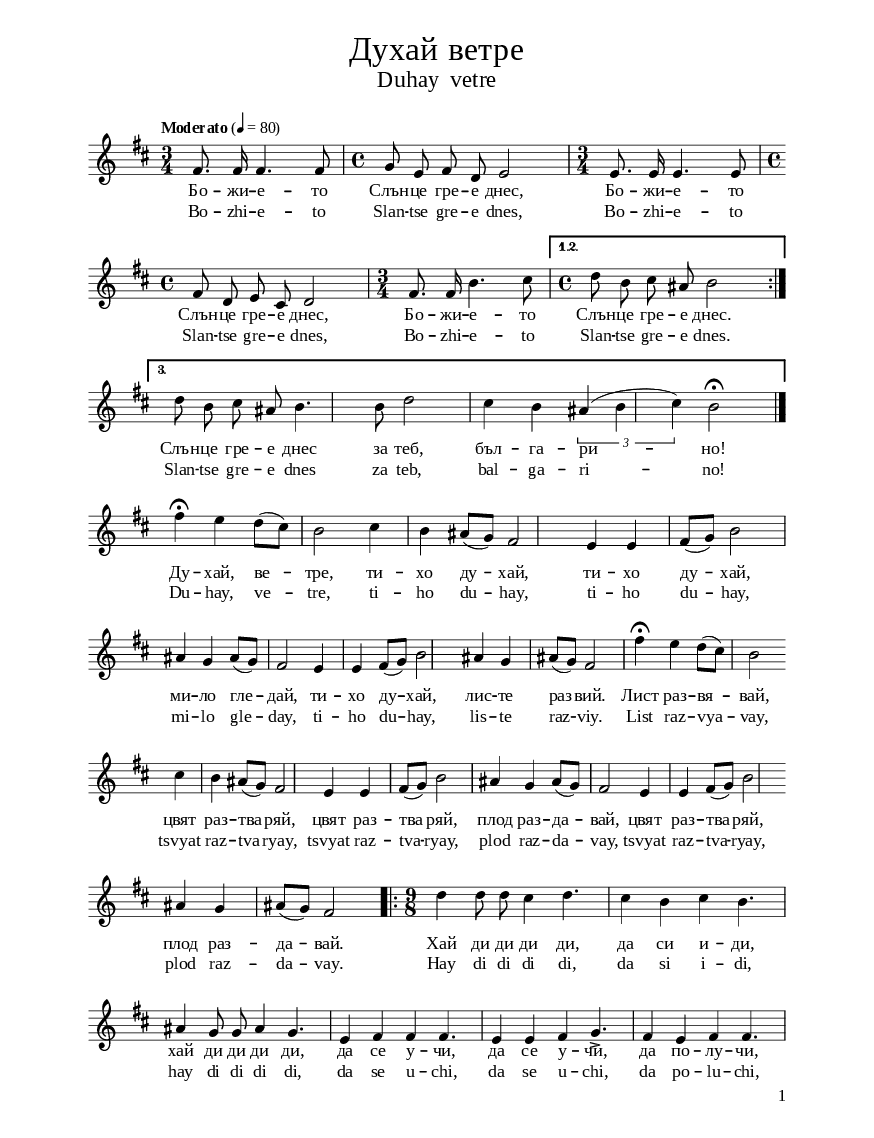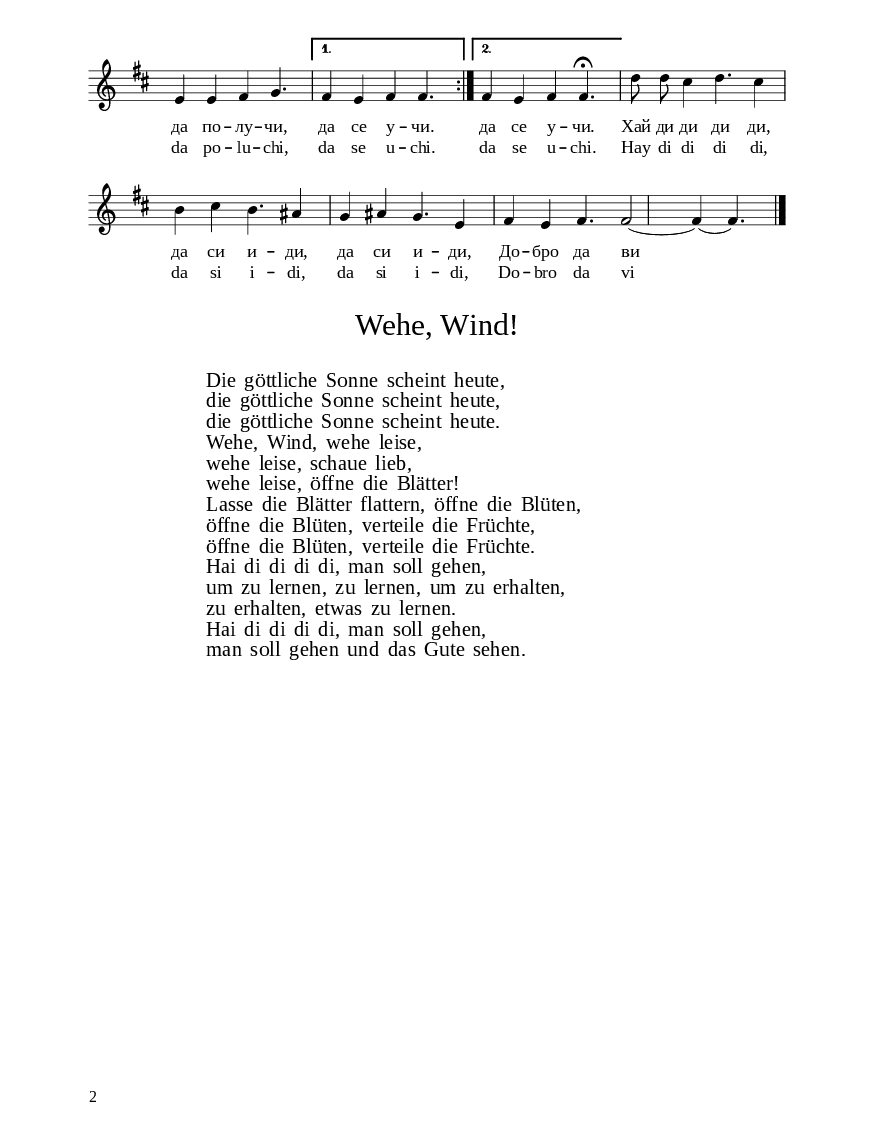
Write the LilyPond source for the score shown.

\version "2.20.0"

\paper {
  #(set-paper-size "a5")
}

\bookpart {
  \paper {
    print-all-headers = ##t
    print-page-number = ##t
    print-first-page-number = ##t

    % put page numbers on the bottom
    oddHeaderMarkup = \markup ""
    evenHeaderMarkup = \markup ""
    oddFooterMarkup = \markup
    \fill-line {
      ""
      \on-the-fly #print-page-number-check-first \fromproperty #'page:page-number-string
    }
    evenFooterMarkup = \markup
    \fill-line {
      \on-the-fly #print-page-number-check-first \fromproperty #'page:page-number-string
      ""
    }

    left-margin = 1.5\cm
    right-margin = 1.5\cm
    top-margin = 1.6\cm
    bottom-margin = 1.2\cm
    ragged-bottom = ##t % do not spread the staves to fill the whole vertical space

    % change lyrics and titles font (affects notes also)
    fonts =
    #(make-pango-font-tree
      "Times New Roman"
      "DejaVu Sans"
      "DejaVu Sans Mono"
      (/ (* staff-height pt) 3.6))

    % change distance between staves
    system-system-spacing =
    #'((basic-distance . 12)
       (minimum-distance . 6)
       (padding . 1)
       (stretchability . 12))
  }

  \header {
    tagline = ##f
  }

  \score{
    \layout {
      indent = 0.0\cm % remove first line indentation
      %ragged-last = ##t % do not spread last line to fill the whole space
      \context {
        \Score
        \omit BarNumber %remove bar numbers
      } % context

      \context {
        % change staff size
        \Staff
        fontSize = #+0 % affects notes size only
        \override StaffSymbol #'staff-space = #(magstep -3)
        \override StaffSymbol #'thickness = #0.5
        \override BarLine #'hair-thickness = #1
        %\override StaffSymbol #'ledger-line-thickness = #'(0 . 0)
      }

      \context {
        % adjust space between staff and lyrics and between the two lyric lines
        \Lyrics
        \override VerticalAxisGroup.nonstaff-relatedstaff-spacing = #'((basic-distance . 4.5))
        \override VerticalAxisGroup.nonstaff-nonstaff-spacing = #'((minimum-distance . 2))
      }
    } % layout

    \new Voice \relative c' {
      \clef treble
      \key d \major
      \time 3/4
      \tempo \markup {
        % make tempo note smaller
        \concat {
          "Moderato " \normal-text { "(" }
          \teeny \general-align #Y #DOWN \note #"4" #0.8
          \normal-text { " = 80)" }
        }
      }
      \autoBeamOff

      \repeat volta 3 {
        fis8.  fis16  fis4.  fis8 | % 2
        \time 4/4  | % 2
        g8  e8  fis8  d8  e2
        | % 3
        \time 3/4  | % 3
        e8.  e16  e4.  e8 \break | % 4
        \time 4/4  | % 4
        fis8  d8  e8  cis8
        d2 | % 5
        \time 3/4  | % 5
        fis8.  fis16  b4.  cis8
      }
      \alternative {
        {
          | % 6
          \time 4/4  | % 6
          d8  b8  cis8
          ais8  b2 \break
        }
        {
          d8   b8 cis8  ais8  b4.  b8 |
          d2 cis4  b4 | \times 2/3 {
            ais4 (  b4  cis4 )
          }
          b2 ^\fermata
        }
      } \break  \bar "|."

      fis'4 ^\fermata
      e4  d8 ( [
      cis8 ) ]  b2  cis4  b4  ais8
      ( [  g8 ) ]  fis2  e4  e4
      fis8 ( [  g8 ) ]  b2 \break
      ais4
      g4  ais8 ( [  g8 ) ]  fis2  e4
      e4  fis8 ( [  g8 ) ]  b2
      ais4  g4  ais8 ( [  g8 ) ]  fis2
      fis'4 ^\fermata  e4  d8 ( [
      cis8 ) ]  b2 \break  cis4
      b4  ais8 ( [  g8 ) ]  fis2  e4
      e4  fis8 ( [  g8 ) ]  b2
      ais4  g4  ais8 ( [  g8 ) ]  fis2
      e4  e4  fis8 ( [  g8 ) ]
      b2 \break  ais4  g4  ais8 ( [  g8 )
      ]  fis2
      \repeat volta 2 {
        \time 9/8   d'4
        d8  d8  cis4
        d4.  cis4  b4  cis4
        b4. \break  ais4  g8  g8
        ais4  g4.  e4  fis4
        fis4  fis4.  e4  e4  fis4
        g4. ->  fis4  e4  fis4
        fis4. \break  e4  e4  fis4  g4.
      }
      \alternative {
        {
          fis4  e4  fis4  fis4.
        }
        {
          fis4  e4  fis4  fis4.
          ^\fermata
        }
      }

      d'8  d8  cis4
      d4.  cis4  b4
      cis4  b4.  ais4  g4  ais4
      g4.  e4   fis4
      e4  fis4.
      fis2 ~  fis4 ~ fis4.\break  \bar "|."


    }
    
    % в нотите има грешки

    \addlyrics {
      Бо -- жи -- е -- то Слън -- це гре --
      е днес, Бо -- жи -- е -- то Слън --
      це гре -- е днес, Бо -- жи -- е --
      то Слън -- це гре -- е днес. Слън
      -- це гре -- е днес за теб, бъл --
      га -- ри  --  но! Ду -- хай, ве
      -- тре, ти -- хо ду -- хай, ти
      -- хо ду -- хай, ми -- ло гле
      -- дай, ти -- хо ду -- хай,
      лис -- те раз -- вий. Лист раз
      -- вя -- вай, цвят раз -- тва
      -- ряй, цвят раз -- тва --
      ряй, плод раз -- да -- вай,
      цвят раз -- тва -- ряй, плод
      раз -- да -- вай. Хай ди ди ди
      ди, да си и -- ди, хай ди ди ди
      ди, да се у -- чи, да се у -- чи,
      да по -- лу -- чи, да по -- лу --
      чи, да се у -- чи. да се у -- чи.
      Хай ди ди ди ди, да си и -- ди,
      да си и -- ди, До -- бро да ви --
      ди.}
      \addlyrics {       Bo -- zhi -- e -- to Slan -- tse gre --
      e dnes, Bo -- zhi -- e -- to Slan --
      tse gre -- e dnes, Bo -- zhi -- e --
      to Slan -- tse gre -- e dnes. Slan
      -- tse gre -- e dnes za teb, bal --
      ga -- ri  --  no! Du -- hay, ve
      -- tre, ti -- ho du -- hay, ti
      -- ho du -- hay, mi -- lo gle
      -- day, ti -- ho du -- hay,
      lis -- te raz -- viy. List raz
      -- vya -- vay, tsvyat raz -- tva
      -- ryay, tsvyat raz -- tva --
      ryay, plod raz -- da -- vay,
      tsvyat raz -- tva -- ryay, plod
      raz -- da -- vay. Hay di di di
      di, da si i -- di, hay di di di
      di, da se u -- chi, da se u -- chi,
      da po -- lu -- chi, da po -- lu --
      chi, da se u -- chi. da se u -- chi.
      Hay di di di di, da si i -- di,
      da si i -- di, Do -- bro da vi --
      di.}

      \header {
        title = \markup \column \normal-text \fontsize #2.5 {
          \center-align
          \line { Духай ветре }
          \vspace #-0.6
          \center-align
          \line \fontsize #-3 { Duhay vetre}
          \vspace #-0.8
          \center-align
          \line \fontsize #-3 { " " }
        }
      }

      \midi{}

    } % score



    % include foreign translation(s) of the song
    \version "2.20.0"

\markup \fill-line { \fontsize #6 "Wehe, Wind!" }
\markup \null
\markup \null
\markup \fontsize #+2.5 {
  \hspace #10
  \override #'(baseline-skip . 2)

  \column {
    \line { " " }

    \line { " "Die göttliche Sonne scheint heute,  }

    \line { " "die göttliche Sonne scheint heute,  }

    \line { " "die göttliche Sonne scheint heute. }

    \line { " "Wehe, Wind, wehe leise,  }

    \line { " "wehe leise, schaue lieb, }

    \line { " "wehe leise, öffne die Blätter! }

    \line { " "Lasse die Blätter flattern, öffne die Blüten,  }

    \line { " "öffne die Blüten, verteile die Früchte, }

    \line { " "öffne die Blüten, verteile die Früchte. }

    \line { " "Hai di di di di, man soll gehen, }

    \line { " "  um zu lernen, zu lernen, um zu erhalten, }

    \line { " "zu erhalten, etwas zu lernen. }

    \line { " "Hai di di di di, man soll gehen,  }

    \line { " "man soll gehen und das Gute sehen. }

  }
}


  } % bookpart
